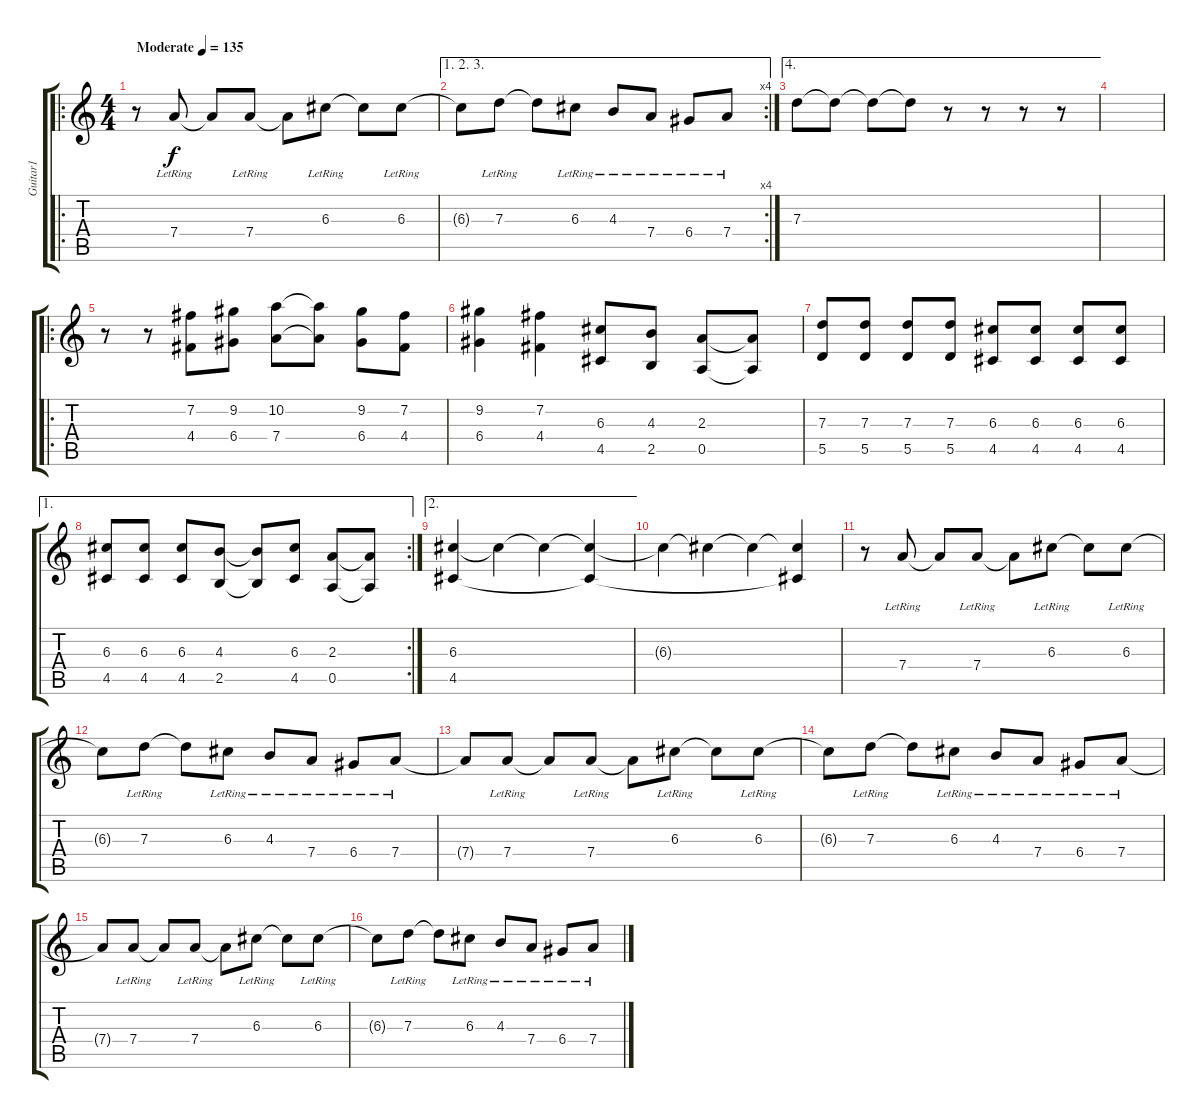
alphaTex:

\track ("Guitar1" "Guitar1") {instrument electricguitarjazz}
\staff {score tabs}
\tuning (E4 B3 G3 D3 A2 E2) {hide}
\ro
\ts (4 4)
\tempo (135 "Moderate")
\clef g2
\ks c
r.8{dy f instrument electricguitarjazz} 7.4{lr}.8 7.4{t}.8 7.4{lr}.8 7.4{t}.8 6.3{lr}.8 6.3{t}.8 6.3{lr}.8 |
\ae (1 2 3)
\rc 4
6.3{t}.8 7.3{lr}.8 7.3{t}.8 6.3{lr}.8 4.3{lr}.8 7.4{lr}.8 6.4{lr}.8 7.4{lr}.8 |
\ae 4
7.3.8 7.3{t}.8 7.3{t}.8 7.3{t}.8 r.8 r.8 r.8 r.8 |
|
\ro
r.8{instrument overdrivenguitar} r.8 (7.2 4.4).8 (9.2 6.4).8 (10.2 7.4).8 (10.2{t} 7.4{t}).8 (9.2 6.4).8 (7.2 4.4).8 |
(9.2 6.4).4 (7.2 4.4).4 (6.3 4.5).8 (4.3 2.5).8 (2.3 0.5).8 (2.3{t} 0.5{t}).8 |
(7.3 5.5).8 (7.3 5.5).8 (7.3 5.5).8 (7.3 5.5).8 (6.3 4.5).8 (6.3 4.5).8 (6.3 4.5).8 (6.3 4.5).8 |
\ae 1
\rc 2
(6.3 4.5).8 (6.3 4.5).8 (6.3 4.5).8 (4.3 2.5).8 (4.3{t} 2.5{t}).8 (6.3 4.5).8 (2.3 0.5).8 (2.3{t} 0.5{t}).8 |
\ae 2
(6.3 4.5).4{volume 0} 6.3{t}.4 6.3{t}.4 (6.3{t} 4.5{t}).4 |
6.3{t}.4 6.3{t}.4 6.3{t}.4 (6.3{t} 4.5{t}).4 |
r.8{volume 13 instrument electricguitarjazz} 7.4{lr}.8 7.4{t}.8 7.4{lr}.8 7.4{t}.8 6.3{lr}.8 6.3{t}.8 6.3{lr}.8 |
6.3{t}.8 7.3{lr}.8 7.3{t}.8 6.3{lr}.8 4.3{lr}.8 7.4{lr}.8 6.4{lr}.8 7.4{lr}.8 |
7.4{t}.8{volume 13 instrument electricguitarjazz} 7.4{lr}.8 7.4{t}.8 7.4{lr}.8 7.4{t}.8 6.3{lr}.8 6.3{t}.8 6.3{lr}.8 |
6.3{t}.8 7.3{lr}.8 7.3{t}.8 6.3{lr}.8 4.3{lr}.8 7.4{lr}.8 6.4{lr}.8 7.4{lr}.8 |
7.4{t}.8{volume 13 instrument electricguitarjazz} 7.4{lr}.8 7.4{t}.8 7.4{lr}.8 7.4{t}.8 6.3{lr}.8 6.3{t}.8 6.3{lr}.8 |
6.3{t}.8 7.3{lr}.8 7.3{t}.8 6.3{lr}.8 4.3{lr}.8 7.4{lr}.8 6.4{lr}.8 7.4{lr}.8
